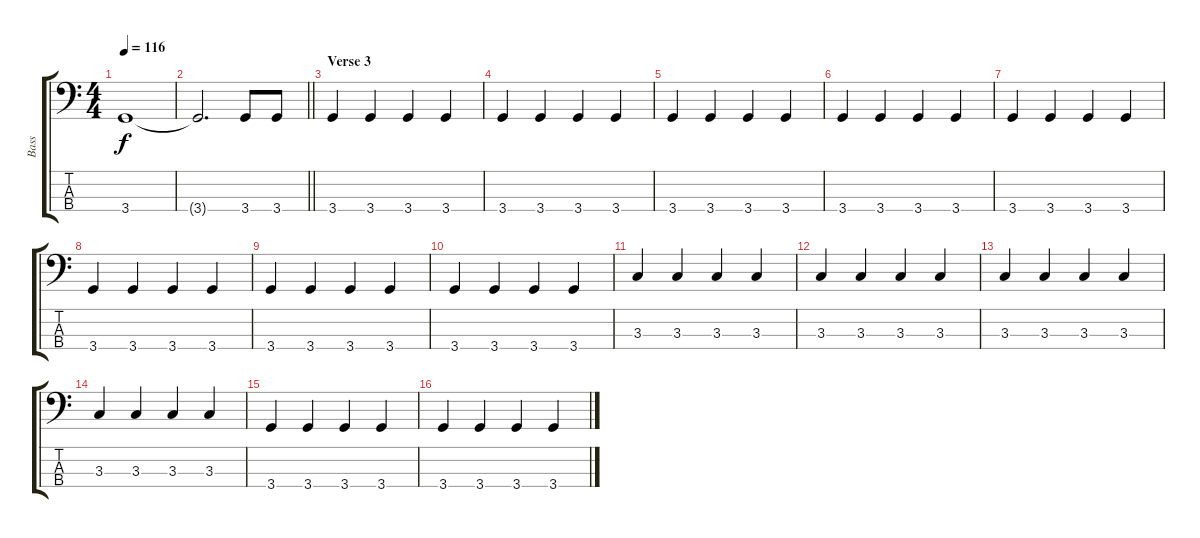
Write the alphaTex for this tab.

\track ("Bass" "Bass") {instrument electricbassfinger}
\staff {score tabs}
\tuning (G2 D2 A1 E1) {hide}
\ts (4 4)
\tempo 116
\clef f4
\ks c
3.4.1{dy f} |
\barLineRight lightlight
3.4{t}.2{d} 3.4.8 3.4.8 |
\section ("" "Verse 3")
3.4.4 3.4.4 3.4.4 3.4.4 |
3.4.4 3.4.4 3.4.4 3.4.4 |
3.4.4 3.4.4 3.4.4 3.4.4 |
3.4.4 3.4.4 3.4.4 3.4.4 |
3.4.4 3.4.4 3.4.4 3.4.4 |
3.4.4 3.4.4 3.4.4 3.4.4 |
3.4.4 3.4.4 3.4.4 3.4.4 |
3.4.4 3.4.4 3.4.4 3.4.4 |
3.3.4 3.3.4 3.3.4 3.3.4 |
3.3.4 3.3.4 3.3.4 3.3.4 |
3.3.4 3.3.4 3.3.4 3.3.4 |
3.3.4 3.3.4 3.3.4 3.3.4 |
3.4.4 3.4.4 3.4.4 3.4.4 |
3.4.4 3.4.4 3.4.4 3.4.4
